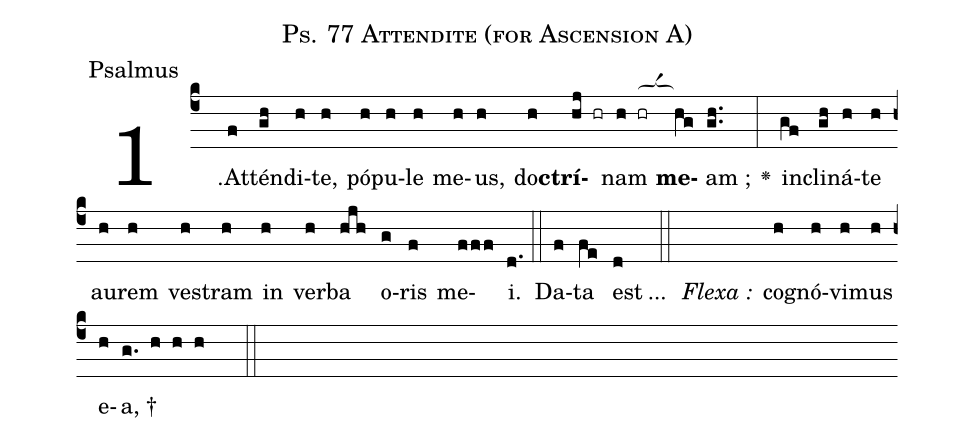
name:Ps. 77 Attendite (for Ascension A);
office-part:Psalmus;
%%
(c4)1.() At(f)tén(gh)di(h)te,(h) pó(h)pu(h)le(h) me(h)us,(h) do(h)<b>ctrí</b>(hj hr)nam(h hr[ocba:1;6mm]) <b>me</b>(hg)am ;(gh..) <v>\greheightstar</v>(:) in(gf)cli(gh)ná(h)te(h) au(h)rem(h) ve(h)stram(h) in(h) ver(h)ba(hjh) o(g)ris(f) me(fff)i.(d.) (::) Da(f)ta(fe) est(d)... (::) <i>Flexa :</i>()  co(h)gnó(h)vi(h)mus(h) e(h)a, †(g. h h h  ::)
